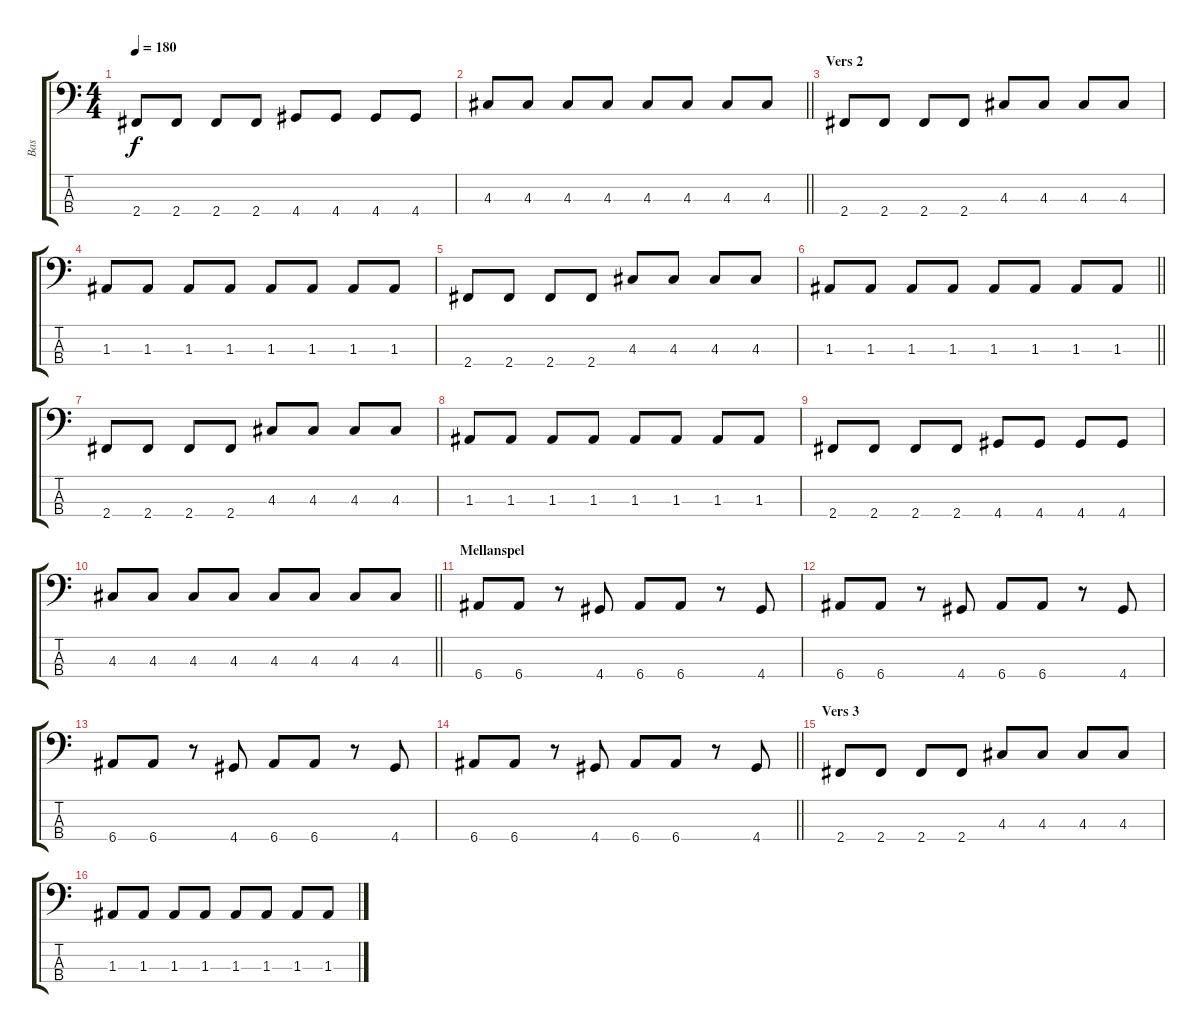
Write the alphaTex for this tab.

\track ("Bas" "Bas") {instrument electricbasspick}
\staff {score tabs}
\tuning (G2 D2 A1 E1) {hide}
\ts (4 4)
\tempo 180
\clef f4
\ks c
2.4.8{dy f} 2.4.8 2.4.8 2.4.8 4.4.8 4.4.8 4.4.8 4.4.8 |
\barLineRight lightlight
4.3.8 4.3.8 4.3.8 4.3.8 4.3.8 4.3.8 4.3.8 4.3.8 |
\section ("" "Vers 2")
2.4.8 2.4.8 2.4.8 2.4.8 4.3.8 4.3.8 4.3.8 4.3.8 |
1.3.8 1.3.8 1.3.8 1.3.8 1.3.8 1.3.8 1.3.8 1.3.8 |
2.4.8 2.4.8 2.4.8 2.4.8 4.3.8 4.3.8 4.3.8 4.3.8 |
\barLineRight lightlight
1.3.8 1.3.8 1.3.8 1.3.8 1.3.8 1.3.8 1.3.8 1.3.8 |
2.4.8 2.4.8 2.4.8 2.4.8 4.3.8 4.3.8 4.3.8 4.3.8 |
1.3.8 1.3.8 1.3.8 1.3.8 1.3.8 1.3.8 1.3.8 1.3.8 |
2.4.8 2.4.8 2.4.8 2.4.8 4.4.8 4.4.8 4.4.8 4.4.8 |
\barLineRight lightlight
4.3.8 4.3.8 4.3.8 4.3.8 4.3.8 4.3.8 4.3.8 4.3.8 |
\section ("" "Mellanspel")
6.4.8 6.4.8 r.8 4.4.8 6.4.8 6.4.8 r.8 4.4.8 |
6.4.8 6.4.8 r.8 4.4.8 6.4.8 6.4.8 r.8 4.4.8 |
6.4.8 6.4.8 r.8 4.4.8 6.4.8 6.4.8 r.8 4.4.8 |
\barLineRight lightlight
6.4.8 6.4.8 r.8 4.4.8 6.4.8 6.4.8 r.8 4.4.8 |
\section ("" "Vers 3")
2.4.8 2.4.8 2.4.8 2.4.8 4.3.8 4.3.8 4.3.8 4.3.8 |
1.3.8 1.3.8 1.3.8 1.3.8 1.3.8 1.3.8 1.3.8 1.3.8
